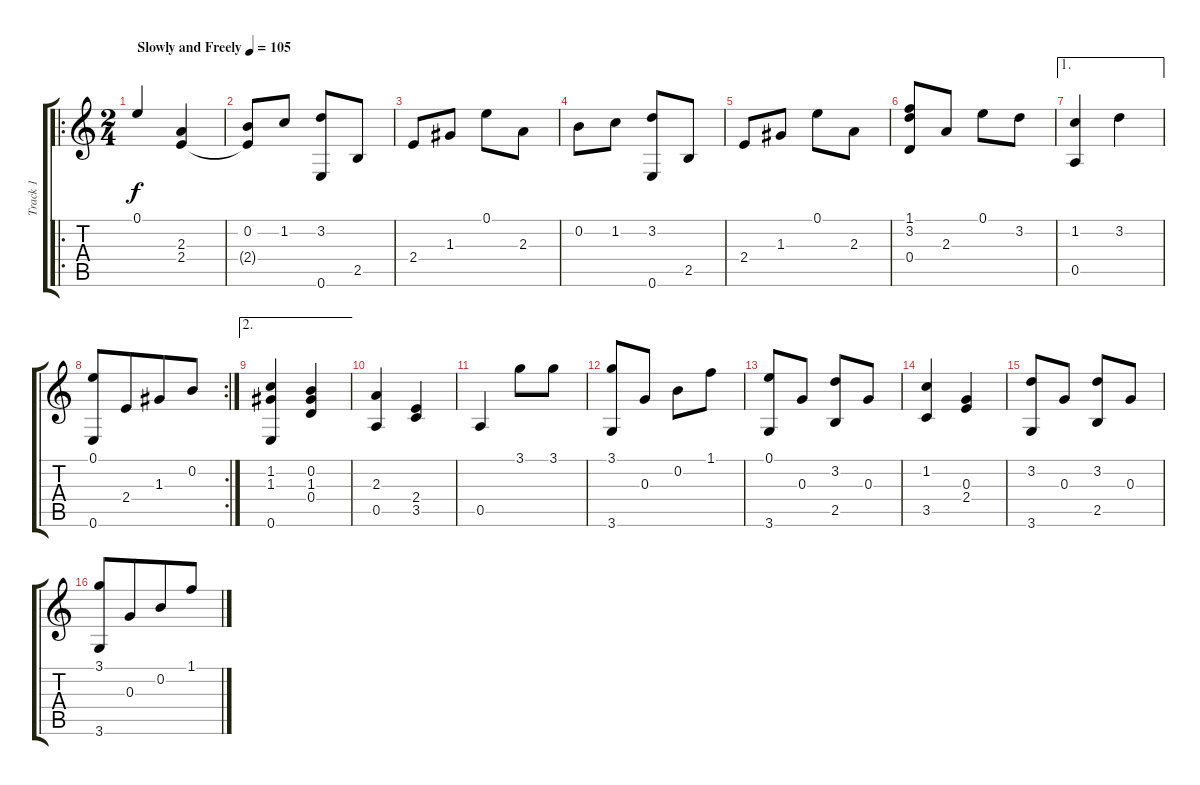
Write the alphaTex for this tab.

\track ("Track 1" "Track 1") {instrument acousticguitarsteel}
\staff {score tabs}
\tuning (E4 B3 G3 D3 A2 E2) {hide}
\ro
\ts (2 4)
\tempo (105 "Slowly and Freely")
\clef g2
\ks c
0.1.4{dy f instrument acousticguitarsteel beam Up} (2.3 2.4).4 |
(0.2 2.4{t}).8 1.2.8 (3.2 0.6).8{beam Up} 2.5.8 |
2.4.8 1.3.8 0.1.8 2.3.8 |
0.2.8 1.2.8 (3.2 0.6).8 2.5.8 |
2.4.8 1.3.8 0.1.8 2.3.8 |
(1.1 3.2 0.4).8 2.3.8 0.1.8 3.2.8 |
\ae 1
(1.2 0.5).4 3.2.4 |
\rc 2
(0.1 0.6).8 2.4.8{beam merge} 1.3.8 0.2.8 |
\ae 2
(1.2 1.3 0.6).4 (0.2 1.3 0.4).4 |
(2.3 0.5).4 (2.4 3.5).4 |
0.5.4 3.1.8 3.1.8 |
(3.1 3.6).8 0.3.8 0.2.8 1.1.8 |
(0.1 3.6).8 0.3.8 (3.2 2.5).8 0.3.8 |
(1.2 3.5).4 (0.3 2.4).4 |
(3.2 3.6).8 0.3.8 (3.2 2.5).8 0.3.8 |
(3.1 3.6).8 0.3.8{beam merge} 0.2.8 1.1.8
